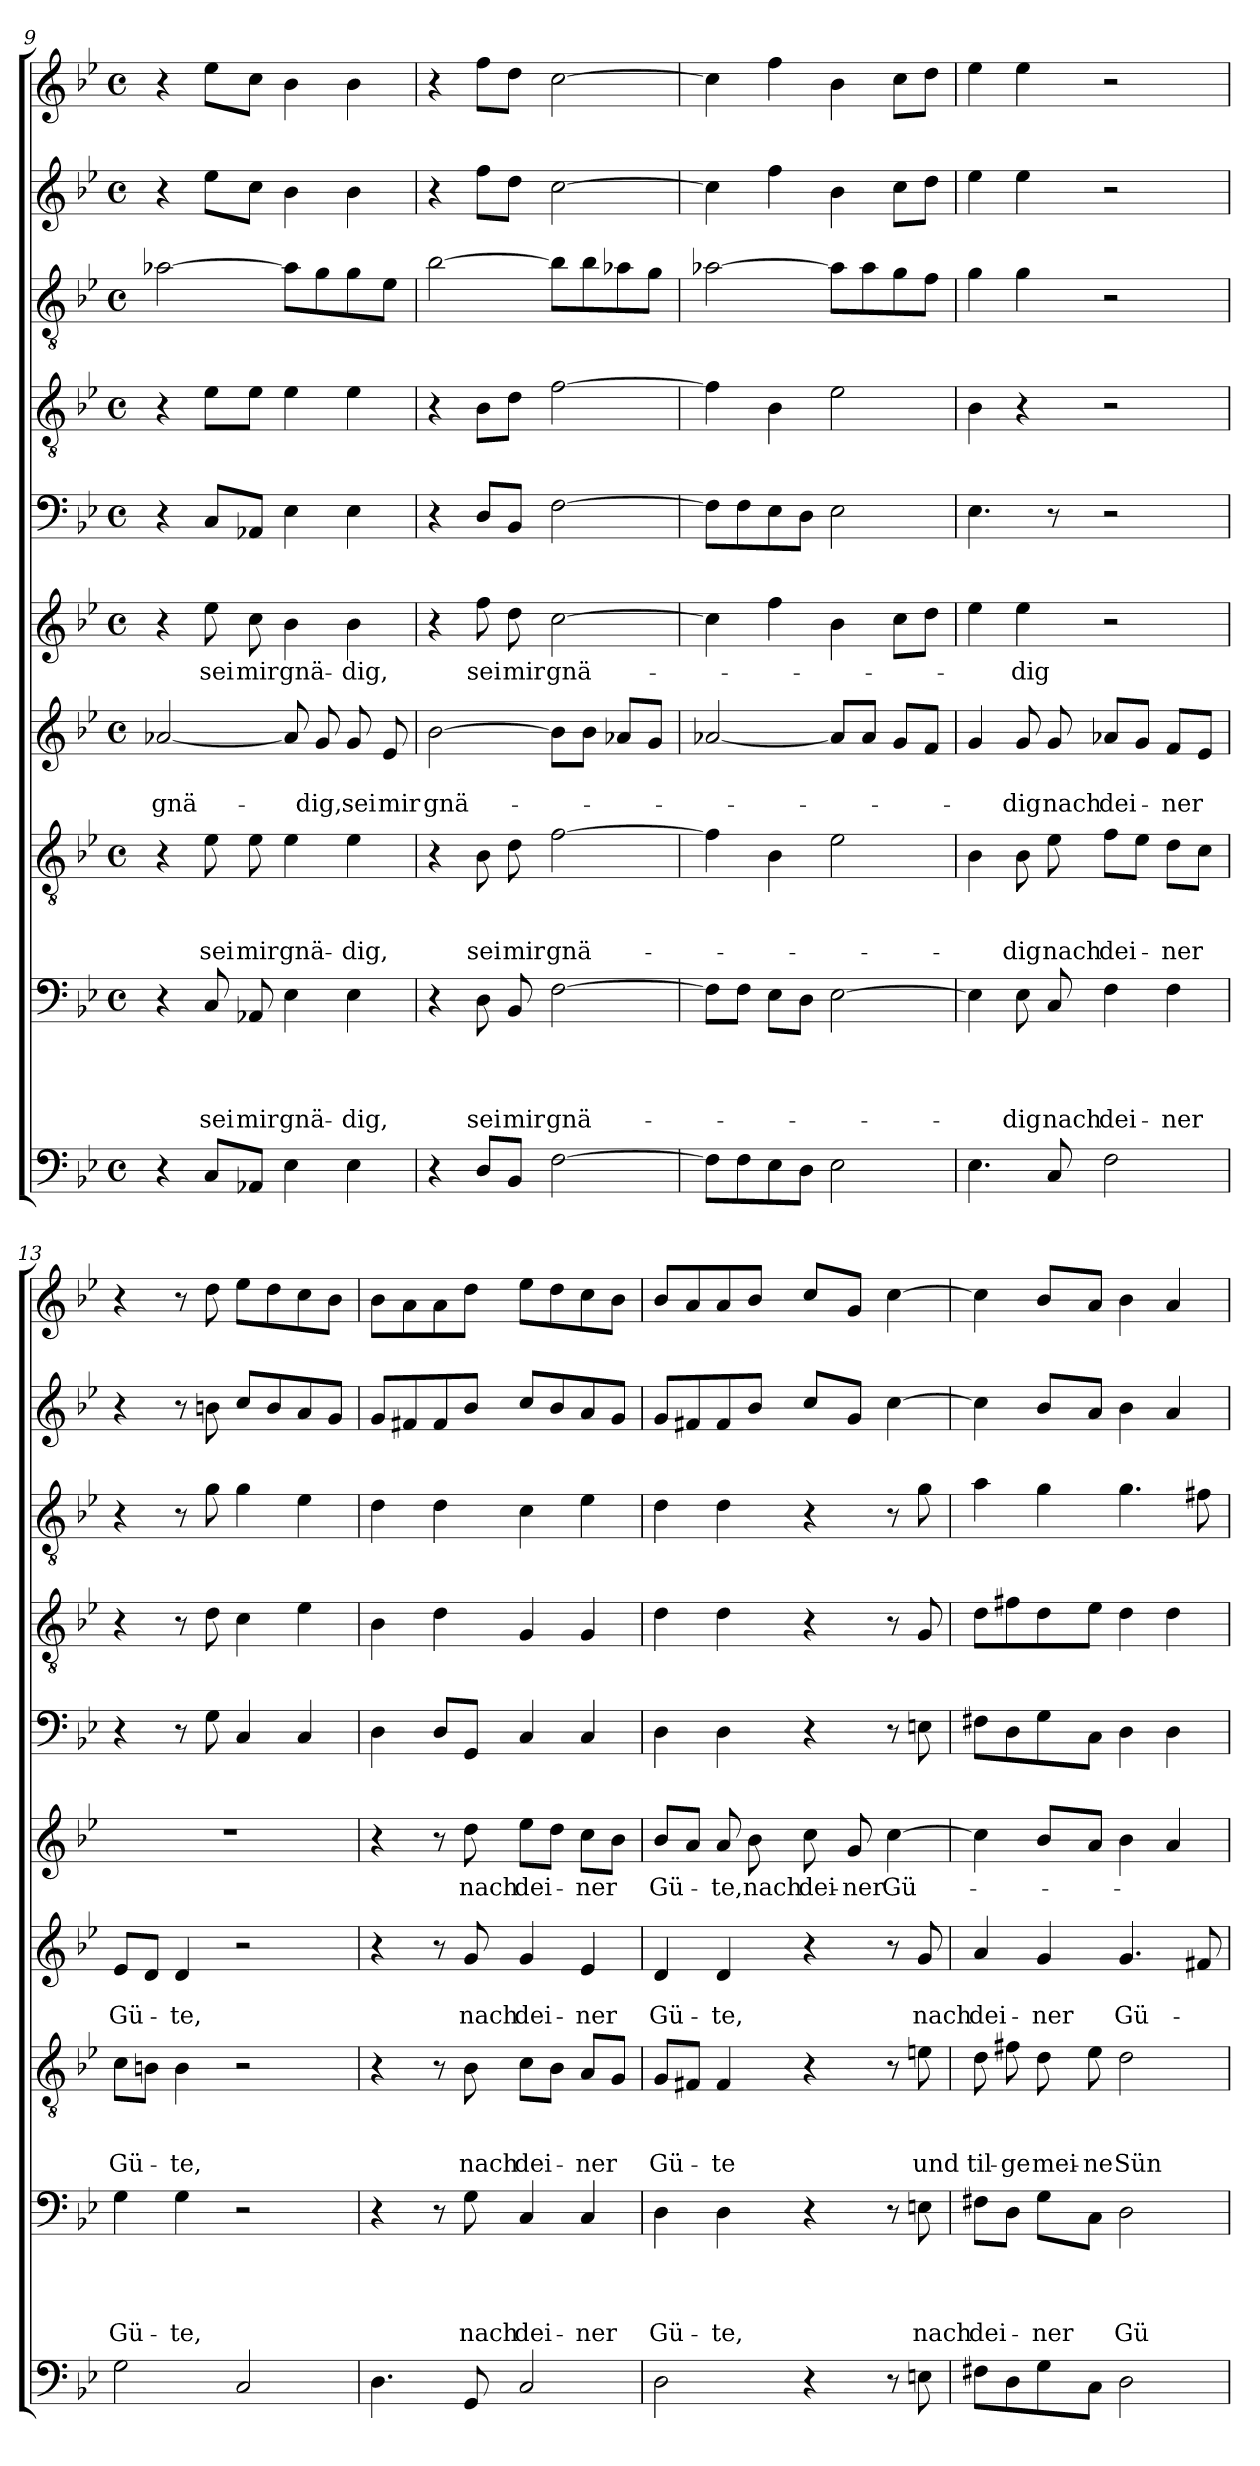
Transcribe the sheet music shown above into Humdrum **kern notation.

**kern	**kern	**text	**text	**text	**text	**kern	**text	**text	**text	**kern	**text	**text	**kern	**text	**kern	**kern	**kern	**kern	**kern
*part10	*part9	*part9	*part9	*part9	*part9	*part8	*part8	*part8	*part8	*part7	*part7	*part7	*part6	*part6	*part5	*part4	*part3	*part2	*part1
*staff10	*staff9	*staff9	*staff9	*staff9	*staff9	*staff8	*staff8	*staff8	*staff8	*staff7	*staff7	*staff7	*staff6	*staff6	*staff5	*staff4	*staff3	*staff2	*staff1
*clefF4	*clefF4	*	*	*	*	*clefGv2	*	*	*	*clefG2	*	*	*clefG2	*	*clefF4	*clefGv2	*clefGv2	*clefG2	*clefG2
*k[b-e-]	*k[b-e-]	*	*	*	*	*k[b-e-]	*	*	*	*k[b-e-]	*	*	*k[b-e-]	*	*k[b-e-]	*k[b-e-]	*k[b-e-]	*k[b-e-]	*k[b-e-]
*g:	*g:	*	*	*	*	*g:	*	*	*	*g:	*	*	*g:	*	*g:	*g:	*g:	*g:	*g:
*M4/4	*M4/4	*	*	*	*	*M4/4	*	*	*	*M4/4	*	*	*M4/4	*	*M4/4	*M4/4	*M4/4	*M4/4	*M4/4
*met(c)	*met(c)	*	*	*	*	*met(c)	*	*	*	*met(c)	*	*	*met(c)	*	*met(c)	*met(c)	*met(c)	*met(c)	*met(c)
=9	=9	=9	=9	=9	=9	=9	=9	=9	=9	=9	=9	=9	=9	=9	=9	=9	=9	=9	=9
4r	4r	.	.	.	.	4r	.	.	.	[2a-X/	.	gnä-	4r	.	4r	4r	[2a-X\	4r	4r
8C/L	8C/	.	.	.	sei	8e-\	.	.	sei	.	.	.	8ee-\	sei	8C/L	8e-\L	.	8ee-\L	8ee-\L
8AA-X/J	8AA-X/	.	.	.	mir	8e-\	.	.	mir	.	.	.	8cc\	mir	8AA-X/J	8e-\J	.	8cc\J	8cc\J
4E-\	4E-\	.	.	.	gnä-	4e-\	.	.	gnä-	8a-/]	.	.	4b-\	gnä-	4E-\	4e-\	8a-\L]	4b-\	4b-\
.	.	.	.	.	.	.	.	.	.	8g/	.	-dig,	.	.	.	.	8g\	.	.
4E-\	4E-\	.	.	.	-dig,	4e-\	.	.	-dig,	8g/	.	sei	4b-\	-dig,	4E-\	4e-\	8g\	4b-\	4b-\
.	.	.	.	.	.	.	.	.	.	8e-/	.	mir	.	.	.	.	8e-\J	.	.
=10	=10	=10	=10	=10	=10	=10	=10	=10	=10	=10	=10	=10	=10	=10	=10	=10	=10	=10	=10
4r	4r	.	.	.	.	4r	.	.	.	[2b-\	.	gnä-	4r	.	4r	4r	[2b-\	4r	4r
8D/L	8D\	.	.	.	sei	8B-\	.	.	sei	.	.	.	8ff\	sei	8D/L	8B-\L	.	8ff\L	8ff\L
8BB-/J	8BB-/	.	.	.	mir	8d\	.	.	mir	.	.	.	8dd\	mir	8BB-/J	8d\J	.	8dd\J	8dd\J
[2F\	[2F\	.	.	.	gnä-	[2f\	.	.	gnä-	8b-\L]	.	.	[2cc\	gnä-	[2F\	[2f\	8b-\L]	[2cc\	[2cc\
.	.	.	.	.	.	.	.	.	.	8b-\J	.	.	.	.	.	.	8b-\	.	.
.	.	.	.	.	.	.	.	.	.	8a-X/L	.	.	.	.	.	.	8a-X\	.	.
.	.	.	.	.	.	.	.	.	.	8g/J	.	.	.	.	.	.	8g\J	.	.
=11	=11	=11	=11	=11	=11	=11	=11	=11	=11	=11	=11	=11	=11	=11	=11	=11	=11	=11	=11
8F\L]	8F\L]	.	.	.	.	4f\]	.	.	.	[2a-X/	.	.	4cc\]	.	8F\L]	4f\]	[2a-X\	4cc\]	4cc\]
8F\	8F\J	.	.	.	.	.	.	.	.	.	.	.	.	.	8F\	.	.	.	.
8E-\	8E-\L	.	.	.	.	4B-\	.	.	.	.	.	.	4ff\	.	8E-\	4B-\	.	4ff\	4ff\
8D\J	8D\J	.	.	.	.	.	.	.	.	.	.	.	.	.	8D\J	.	.	.	.
2E-\	[2E-\	.	.	.	.	2e-\	.	.	.	8a-/L]	.	.	4b-\	.	2E-\	2e-\	8a-\L]	4b-\	4b-\
.	.	.	.	.	.	.	.	.	.	8a-/J	.	.	.	.	.	.	8a-\	.	.
.	.	.	.	.	.	.	.	.	.	8g/L	.	.	8cc\L	.	.	.	8g\	8cc\L	8cc\L
.	.	.	.	.	.	.	.	.	.	8f/J	.	.	8dd\J	.	.	.	8f\J	8dd\J	8dd\J
!!LO:PB:g=z
=12	=12	=12	=12	=12	=12	=12	=12	=12	=12	=12	=12	=12	=12	=12	=12	=12	=12	=12	=12
4.E-\	4E-\]	.	.	.	.	4B-\	.	.	.	4g/	.	.	4ee-\	.	4.E-\	4B-\	4g\	4ee-\	4ee-\
.	8E-\	.	.	.	-dig	8B-\	.	.	-dig	8g/	.	-dig	4ee-\	-dig	.	4r	4g\	4ee-\	4ee-\
8C/	8C/	.	.	.	nach	8e-\	.	.	nach	8g/	.	nach	.	.	8r	.	.	.	.
2F\	4F\	.	.	.	dei-	8f\L	.	.	dei-	8a-X/L	.	dei-	2r	.	2r	2r	2r	2r	2r
.	.	.	.	.	.	8e-\J	.	.	.	8g/J	.	.	.	.	.	.	.	.	.
.	4F\	.	.	.	-ner	8d\L	.	.	-ner	8f/L	.	-ner	.	.	.	.	.	.	.
.	.	.	.	.	.	8c\J	.	.	.	8e-/J	.	.	.	.	.	.	.	.	.
=13	=13	=13	=13	=13	=13	=13	=13	=13	=13	=13	=13	=13	=13	=13	=13	=13	=13	=13	=13
2G\	4G\	.	.	.	Gü-	8c\L	.	.	Gü-	8e-/L	.	Gü-	1r	.	4r	4r	4r	4r	4r
.	.	.	.	.	.	8Bn\J	.	.	.	8d/J	.	.	.	.	.	.	.	.	.
.	4G\	.	.	.	-te,	4B\	.	.	-te,	4d/	.	-te,	.	.	8r	8r	8r	8r	8r
.	.	.	.	.	.	.	.	.	.	.	.	.	.	.	8G\	8d\	8g\	8bn\	8dd\
2C/	2r	.	.	.	.	2r	.	.	.	2r	.	.	.	.	4C/	4c\	4g\	8cc/L	8ee-\L
.	.	.	.	.	.	.	.	.	.	.	.	.	.	.	.	.	.	8b/	8dd\
.	.	.	.	.	.	.	.	.	.	.	.	.	.	.	4C/	4e-\	4e-\	8a/	8cc\
.	.	.	.	.	.	.	.	.	.	.	.	.	.	.	.	.	.	8g/J	8b-\J
=14	=14	=14	=14	=14	=14	=14	=14	=14	=14	=14	=14	=14	=14	=14	=14	=14	=14	=14	=14
4.D\	4r	.	.	.	.	4r	.	.	.	4r	.	.	4r	.	4D\	4B-\	4d\	8g/L	8b-\L
.	.	.	.	.	.	.	.	.	.	.	.	.	.	.	.	.	.	8f#X/	8a\
.	8r	.	.	.	.	8r	.	.	.	8r	.	.	8r	.	8D/L	4d\	4d\	8f#/	8a\
8GG/	8G\	.	.	.	nach	8B-\	.	.	nach	8g/	.	nach	8dd\	nach	8GG/J	.	.	8b-/J	8dd\J
2C/	4C/	.	.	.	dei-	8c\L	.	.	dei-	4g/	.	dei-	8ee-\L	dei-	4C/	4G/	4c\	8cc/L	8ee-\L
.	.	.	.	.	.	8B-\J	.	.	.	.	.	.	8dd\J	.	.	.	.	8b-/	8dd\
.	4C/	.	.	.	-ner	8A/L	.	.	-ner	4e-/	.	-ner	8cc\L	-ner	4C/	4G/	4e-\	8a/	8cc\
.	.	.	.	.	.	8G/J	.	.	.	.	.	.	8b-\J	.	.	.	.	8g/J	8b-\J
=15	=15	=15	=15	=15	=15	=15	=15	=15	=15	=15	=15	=15	=15	=15	=15	=15	=15	=15	=15
2D\	4D\	.	.	.	Gü-	8G/L	.	.	Gü-	4d/	.	Gü-	8b-/L	Gü-	4D\	4d\	4d\	8g/L	8b-/L
.	.	.	.	.	.	8F#X/J	.	.	.	.	.	.	8a/J	.	.	.	.	8f#X/	8a/
.	4D\	.	.	.	-te,	4F#/	.	.	-te	4d/	.	-te,	8a/	-te,	4D\	4d\	4d\	8f#/	8a/
.	.	.	.	.	.	.	.	.	.	.	.	.	8b-\	nach	.	.	.	8b-/J	8b-/J
4r	4r	.	.	.	.	4r	.	.	.	4r	.	.	8cc\	dei-	4r	4r	4r	8cc/L	8cc/L
.	.	.	.	.	.	.	.	.	.	.	.	.	8g/	-ner	.	.	.	8g/J	8g/J
8r	8r	.	.	.	.	8r	.	.	.	8r	.	.	[4cc\	Gü-	8r	8r	8r	[4cc\	[4cc\
8En\	8En\	.	.	.	nach	8en\	.	.	und	8g/	.	nach	.	.	8En\	8G/	8g\	.	.
=16	=16	=16	=16	=16	=16	=16	=16	=16	=16	=16	=16	=16	=16	=16	=16	=16	=16	=16	=16
8F#X\L	8F#X\L	.	.	.	dei-	8d\	.	.	til-	4a/	.	dei-	4cc\]	.	8F#X\L	8d\L	4a\	4cc\]	4cc\]
8D\	8D\J	.	.	.	.	8f#X\	.	.	-ge	.	.	.	.	.	8D\	8f#X\	.	.	.
8G\	8G\L	.	.	.	-ner	8d\	.	.	mei-	4g/	.	-ner	8b-/L	.	8G\	8d\	4g\	8b-/L	8b-/L
8C\J	8C\J	.	.	.	.	8e-\	.	.	-ne	.	.	.	8a/J	.	8C\J	8e-\J	.	8a/J	8a/J
2D\	2D\	.	.	.	Gü-	2d\	.	.	Sün-	4.g/	.	Gü-	4b-\	.	4D\	4d\	4.g\	4b-\	4b-\
.	.	.	.	.	.	.	.	.	.	.	.	.	4a/	.	4D\	4d\	.	4a/	4a/
.	.	.	.	.	.	.	.	.	.	8f#X/	.	.	.	.	.	.	8f#X\	.	.
=	=	=	=	=	=	=	=	=	=	=	=	=	=	=	=	=	=	=	=
*-	*-	*-	*-	*-	*-	*-	*-	*-	*-	*-	*-	*-	*-	*-	*-	*-	*-	*-	*-
